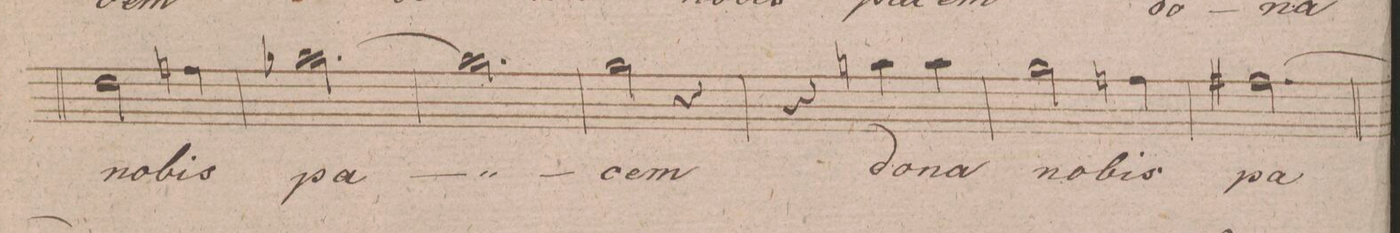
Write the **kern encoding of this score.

**kern	**text	**dynam
*I"Alto	*	*
*clefC3	*	*
*k[f#c#g#d#]	*	*
*M3/4	*	*
2e	no-	.
4gn	-bis	.
=144	=144	=144
[2.b-X	pa-	.
=145	=145	=145
2.b-]	.	.
=146	=146	=146
2a	-cem,	.
4r	.	.
=147	=147	=147
4r	.	.
4bn	do-	.
4b	-na	.
=148	=148	=148
2a	no-	.
4gn	-bis	.
=149	=149	=149
(>2.g#X	pa-	.
=150	=150	=150
*-	*-	*-
